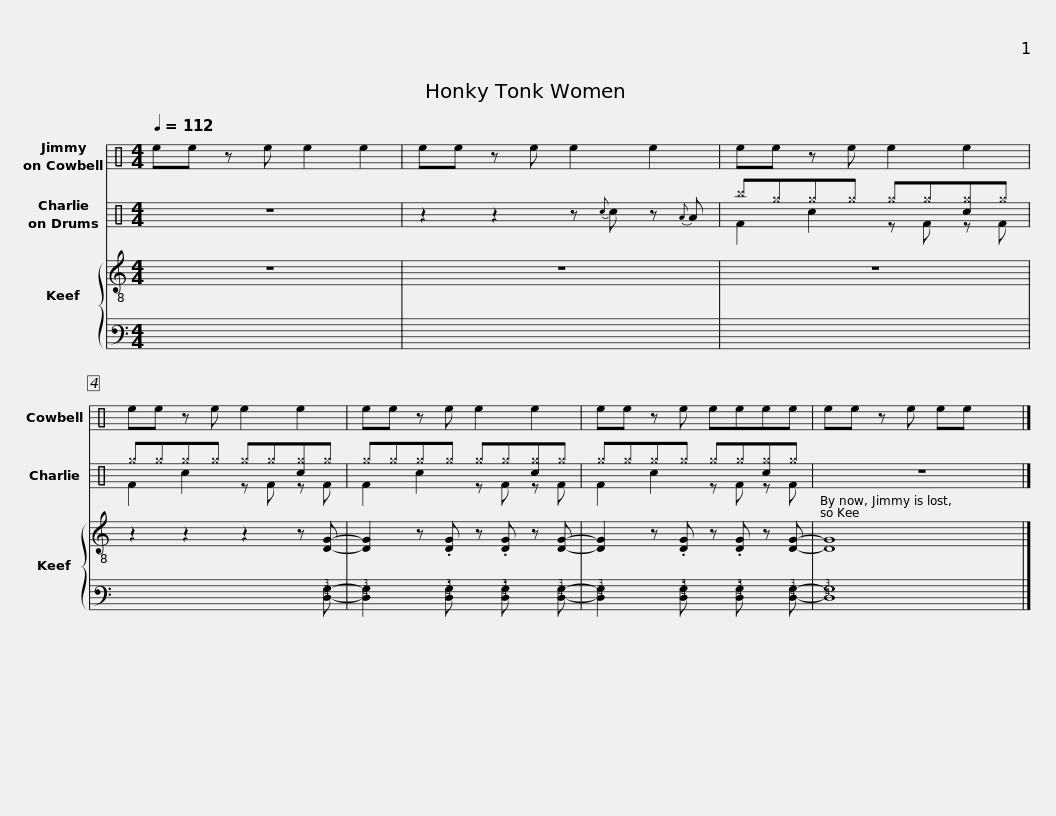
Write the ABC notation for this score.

X:1
%%score 1 ( 2 3 ) { 4 | 5 }
L:1/8
Q:1/4=112
M:4/4
I:linebreak $
K:C
V:1 perc
K:none
V:2 perc
K:none
V:3 perc
K:none
V:4 treble-8
V:5 tab stafflines=6 strings="E2,A2,D3,G3,B3,E4 nostems "
V:1
 ee z e e2 e2 | ee z e e2 e2 | ee z e e2 e2 |$ ee z e e2 e2 | ee z e e2 e2 | %5
 ee z e eeee | ee z e ee x2 |] %7
V:2
 z8 | z2 z2 z{c} c z{A} A | ^b^g^g^g ^g^g[c^g]^g |$ ^g^g^g^g ^g^g[c^g]^g | ^g^g^g^g ^g^g[c^g]^g | %5
 ^g^g^g^g ^g^g[c^g]^g | z8 |] %7
V:3
 x8 | x8 | F2 c2 z F z F |$ F2 c2 z F z F | F2 c2 z F z F | %5
 F2 c2 z F z F | x8 |] %7
V:4
 z8 | z8 | z8 |$ z2 z2 z2 z [DG]- | [DG]2 z .[DG] z .[DG] z [DG]- | %5
 [DG]2 z .[DG] z .[DG] z [DG]- | [DG]8 |] %7
V:5
 x8 | x8 | x8 |$ x2 x2 x2 x [!4!D,!3!G,]- | [!4!D,!3!G,]2 x .[!4!D,!3!G,] x .[!4!D,!3!G,] x [!4!D,!3!G,]- | %5
 [!4!D,!3!G,]2 x .[!4!D,!3!G,] x .[!4!D,!3!G,] x [!4!D,!3!G,]- | [!4!D,!3!G,]8 |] %7
